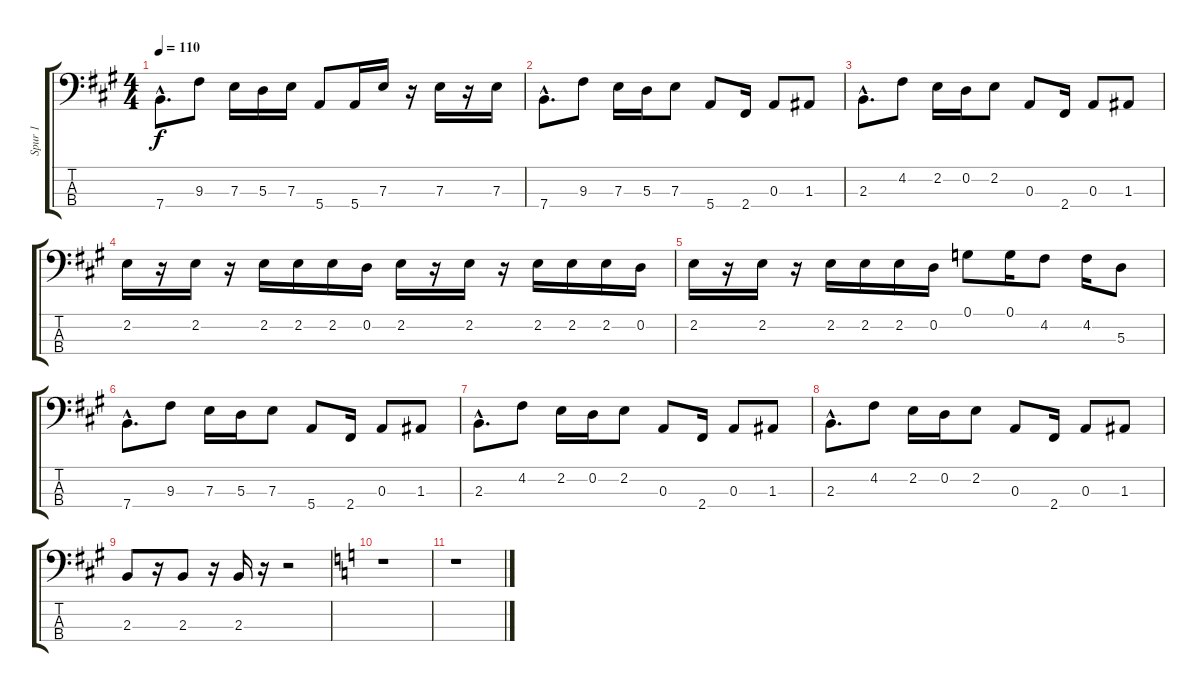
\track ("Spur 1" "Spur 1") {instrument electricbassfinger}
\staff {score tabs}
\tuning (G2 D2 A1 E1) {hide}
\ts (4 4)
\tempo 110
\clef f4
\ks a
7.4{hac}.8{d dy f} 9.3.8 7.3.16 5.3.16 7.3.16 5.4.8 5.4.16 7.3.16 r.16 7.3.16 r.16 7.3.16 |
7.4{hac}.8{d} 9.3.8 7.3.16 5.3.16 7.3.8 5.4.8 2.4.16 0.3.8 1.3.8 |
2.3{hac}.8{d} 4.2.8 2.2.16 0.2.16 2.2.8 0.3.8 2.4.16 0.3.8 1.3.8 |
2.2.16 r.16 2.2.16 r.16 2.2.16 2.2.16 2.2.16 0.2.16 2.2.16 r.16 2.2.16 r.16 2.2.16 2.2.16 2.2.16 0.2.16 |
2.2.16 r.16 2.2.16 r.16 2.2.16 2.2.16 2.2.16 0.2.16 0.1.8 0.1.16 4.2.8 4.2.16 5.3.8 |
7.4{hac}.8{d} 9.3.8 7.3.16 5.3.16 7.3.8 5.4.8 2.4.16 0.3.8 1.3.8 |
2.3{hac}.8{d} 4.2.8 2.2.16 0.2.16 2.2.8 0.3.8 2.4.16 0.3.8 1.3.8 |
2.3{hac}.8{d} 4.2.8 2.2.16 0.2.16 2.2.8 0.3.8 2.4.16 0.3.8 1.3.8 |
2.3.8 r.16 2.3.8 r.16 2.3.16 r.16 r.2 |
\ks c
r.1 |
r.1
